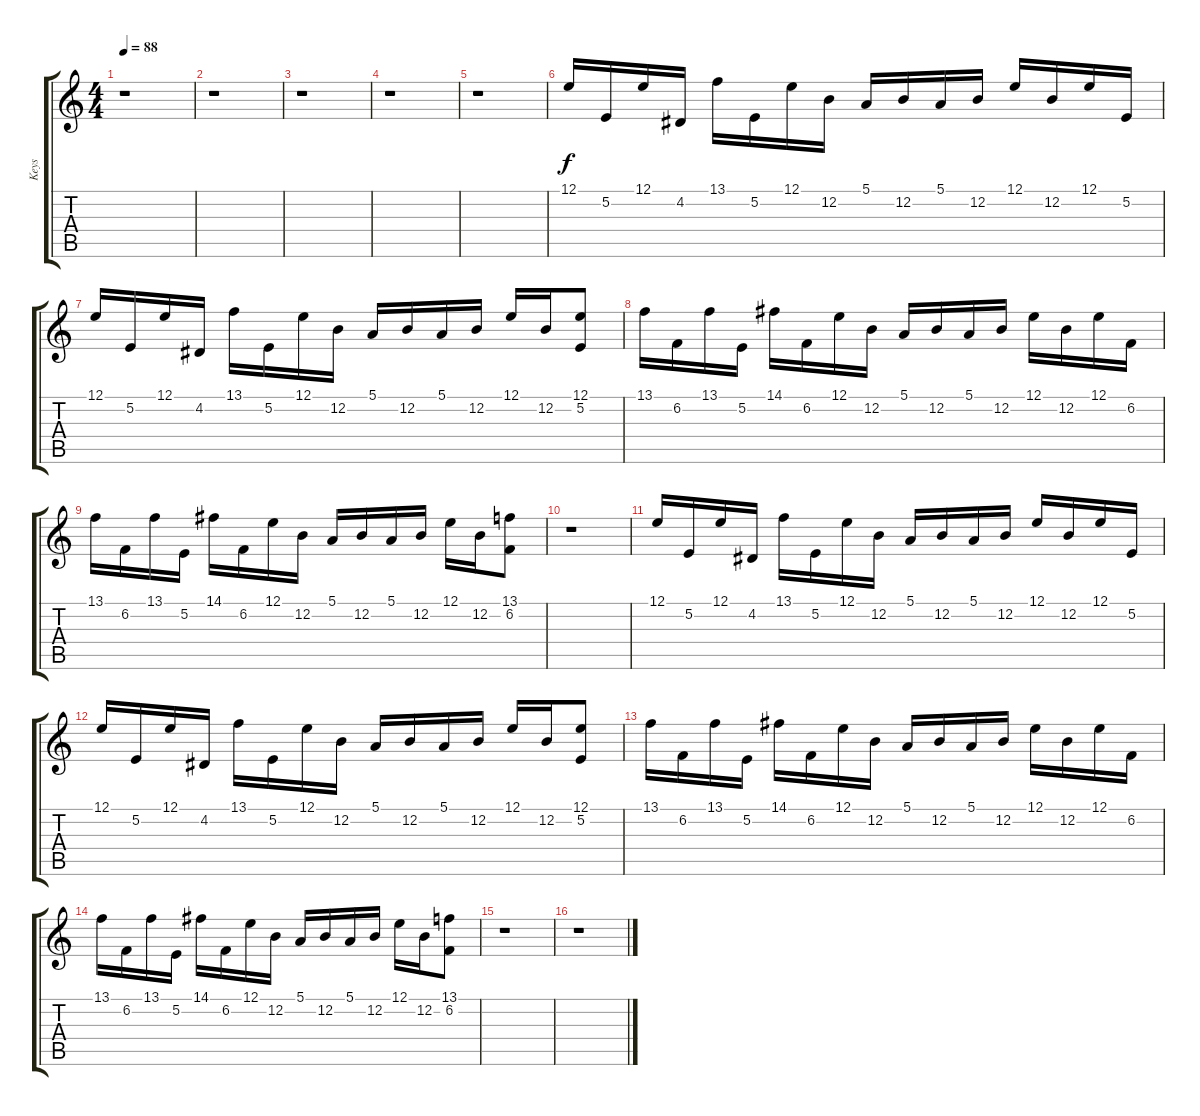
\track ("Keys" "Keys") {instrument electricgrandpiano}
\staff {score tabs}
\tuning (E4 B3 G3 D3 A2 E2) {hide}
\ts (4 4)
\tempo 88
\clef g2
\ks c
r.1{dy f} |
r.1 |
r.1 |
r.1 |
r.1{volume 0} |
12.1.16{volume 10} 5.2.16 12.1.16 4.2.16 13.1.16 5.2.16 12.1.16 12.2.16 5.1.16 12.2.16 5.1.16 12.2.16 12.1.16 12.2.16 12.1.16 5.2.16 |
12.1.16 5.2.16 12.1.16 4.2.16 13.1.16 5.2.16 12.1.16 12.2.16 5.1.16 12.2.16 5.1.16 12.2.16 12.1.16 12.2.16 (12.1 5.2).8 |
13.1.16 6.2.16 13.1.16 5.2.16 14.1.16 6.2.16 12.1.16 12.2.16 5.1.16 12.2.16 5.1.16 12.2.16 12.1.16 12.2.16 12.1.16 6.2.16 |
13.1.16 6.2.16 13.1.16 5.2.16 14.1.16 6.2.16 12.1.16 12.2.16 5.1.16 12.2.16 5.1.16 12.2.16 12.1.16 12.2.16 (13.1 6.2).8 |
r.1 |
12.1.16 5.2.16 12.1.16 4.2.16 13.1.16 5.2.16 12.1.16 12.2.16 5.1.16 12.2.16 5.1.16 12.2.16 12.1.16 12.2.16 12.1.16 5.2.16 |
12.1.16 5.2.16 12.1.16 4.2.16 13.1.16 5.2.16 12.1.16 12.2.16 5.1.16 12.2.16 5.1.16 12.2.16 12.1.16 12.2.16 (12.1 5.2).8 |
13.1.16 6.2.16 13.1.16 5.2.16 14.1.16 6.2.16 12.1.16 12.2.16 5.1.16 12.2.16 5.1.16 12.2.16 12.1.16 12.2.16 12.1.16 6.2.16 |
13.1.16 6.2.16 13.1.16 5.2.16 14.1.16 6.2.16 12.1.16 12.2.16 5.1.16 12.2.16 5.1.16 12.2.16 12.1.16 12.2.16 (13.1 6.2).8 |
r.1 |
r.1
